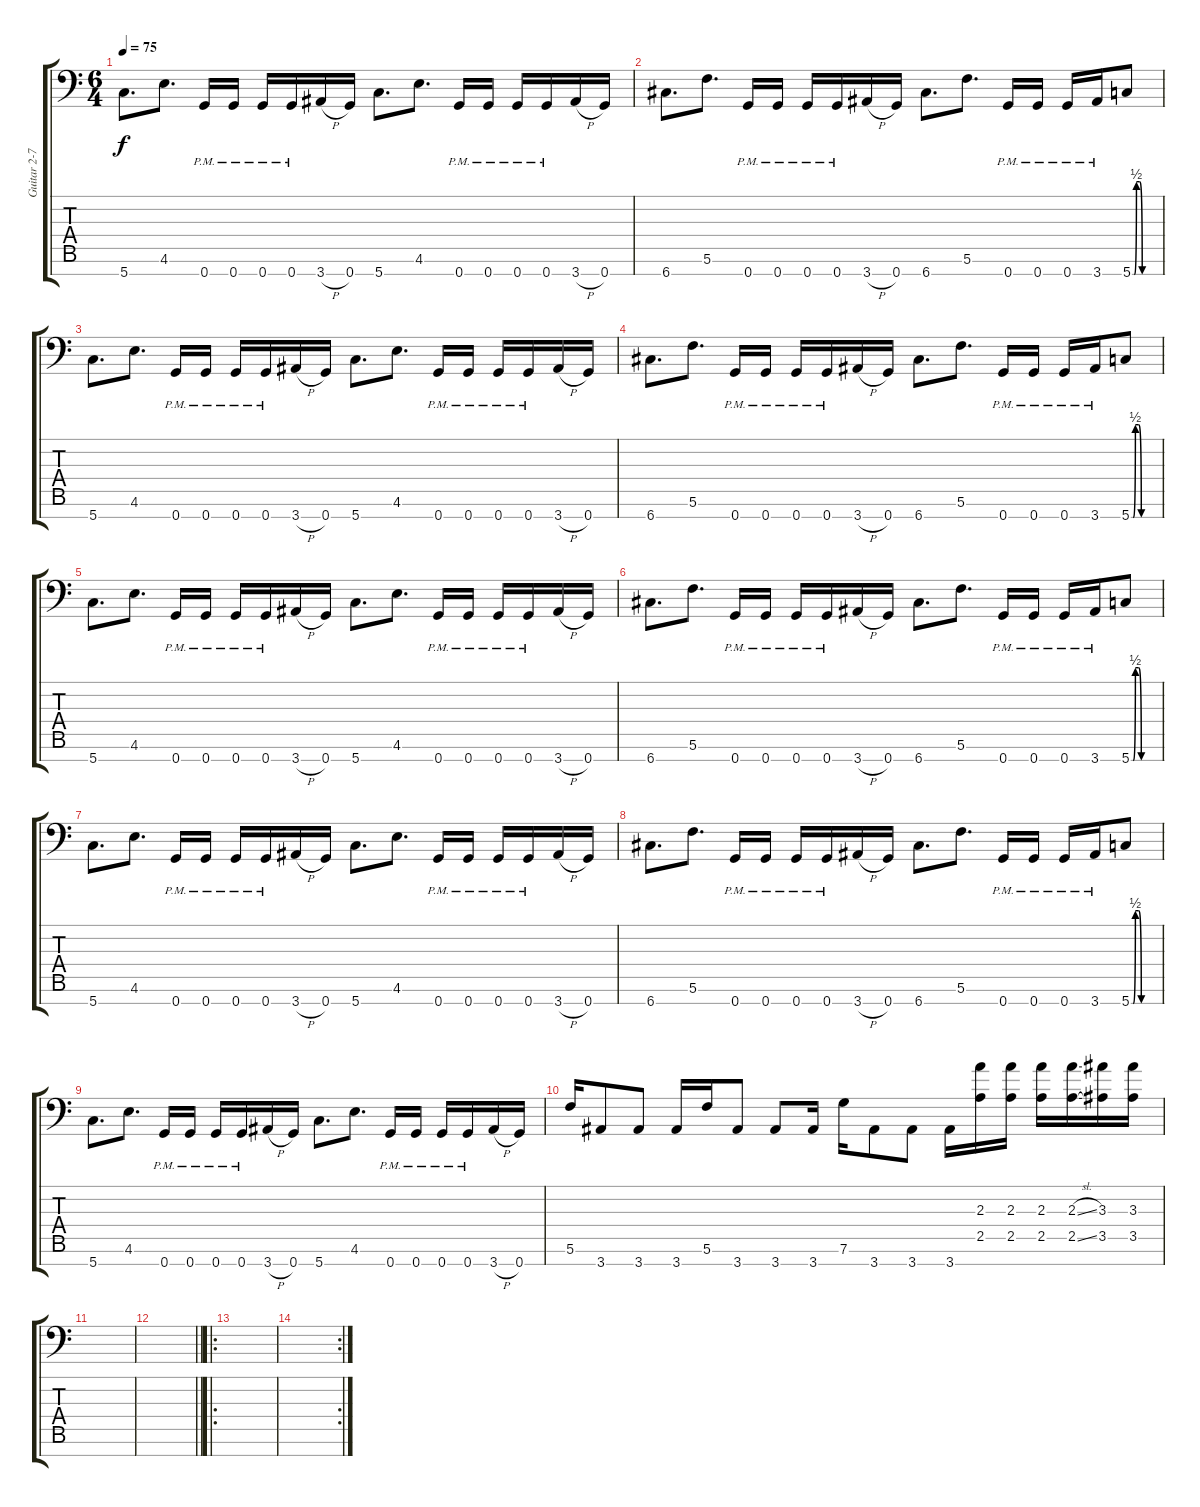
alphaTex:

\track ("Guitar 2-7string" "Guitar 2-7") {instrument distortionguitar}
\staff {score tabs}
\tuning (E4 C4 G3 C3 G2 C2 G1) {hide}
\ts (6 4)
\tempo 75
\clef f4
\ks c
5.7.8{d dy f} 4.6.8{d} 0.7{pm}.16 0.7{pm}.16 0.7{pm}.16 0.7{pm}.16 3.7{h}.16 0.7.16 5.7.8{d} 4.6.8{d} 0.7{pm}.16 0.7{pm}.16 0.7{pm}.16 0.7{pm}.16 3.7{h}.16 0.7.16 |
6.7.8{d} 5.6.8{d} 0.7{pm}.16 0.7{pm}.16 0.7{pm}.16 0.7{pm}.16 3.7{h}.16 0.7.16 6.7.8{d} 5.6.8{d} 0.7{pm}.16 0.7{pm}.16 0.7{pm}.16 3.7{pm}.16 5.7{be (custom 0 0 4 0 9 2 16 2 22 0 60 0)}.8 |
5.7.8{d} 4.6.8{d} 0.7{pm}.16 0.7{pm}.16 0.7{pm}.16 0.7{pm}.16 3.7{h}.16 0.7.16 5.7.8{d} 4.6.8{d} 0.7{pm}.16 0.7{pm}.16 0.7{pm}.16 0.7{pm}.16 3.7{h}.16 0.7.16 |
6.7.8{d} 5.6.8{d} 0.7{pm}.16 0.7{pm}.16 0.7{pm}.16 0.7{pm}.16 3.7{h}.16 0.7.16 6.7.8{d} 5.6.8{d} 0.7{pm}.16 0.7{pm}.16 0.7{pm}.16 3.7{pm}.16 5.7{be (custom 0 0 4 0 9 2 16 2 22 0 60 0)}.8 |
5.7.8{d} 4.6.8{d} 0.7{pm}.16 0.7{pm}.16 0.7{pm}.16 0.7{pm}.16 3.7{h}.16 0.7.16 5.7.8{d} 4.6.8{d} 0.7{pm}.16 0.7{pm}.16 0.7{pm}.16 0.7{pm}.16 3.7{h}.16 0.7.16 |
6.7.8{d} 5.6.8{d} 0.7{pm}.16 0.7{pm}.16 0.7{pm}.16 0.7{pm}.16 3.7{h}.16 0.7.16 6.7.8{d} 5.6.8{d} 0.7{pm}.16 0.7{pm}.16 0.7{pm}.16 3.7{pm}.16 5.7{be (custom 0 0 4 0 9 2 16 2 22 0 60 0)}.8 |
5.7.8{d} 4.6.8{d} 0.7{pm}.16 0.7{pm}.16 0.7{pm}.16 0.7{pm}.16 3.7{h}.16 0.7.16 5.7.8{d} 4.6.8{d} 0.7{pm}.16 0.7{pm}.16 0.7{pm}.16 0.7{pm}.16 3.7{h}.16 0.7.16 |
6.7.8{d} 5.6.8{d} 0.7{pm}.16 0.7{pm}.16 0.7{pm}.16 0.7{pm}.16 3.7{h}.16 0.7.16 6.7.8{d} 5.6.8{d} 0.7{pm}.16 0.7{pm}.16 0.7{pm}.16 3.7{pm}.16 5.7{be (custom 0 0 4 0 9 2 16 2 22 0 60 0)}.8 |
5.7.8{d} 4.6.8{d} 0.7{pm}.16 0.7{pm}.16 0.7{pm}.16 0.7{pm}.16 3.7{h}.16 0.7.16 5.7.8{d} 4.6.8{d} 0.7{pm}.16 0.7{pm}.16 0.7{pm}.16 0.7{pm}.16 3.7{h}.16 0.7.16 |
5.6.16 3.7.8 3.7.8 3.7.16 5.6.16 3.7.8 3.7.8 3.7.16 7.6.16 3.7.8 3.7.8 3.7.16 (2.3 2.5).16 (2.3 2.5).16 (2.3 2.5).16 (2.3{sl} 2.5{sl}).16 (3.3 3.5).16 (3.3 3.5).16 |
|
\barLineRight lightlight
|
\ro
|
\rc 2
